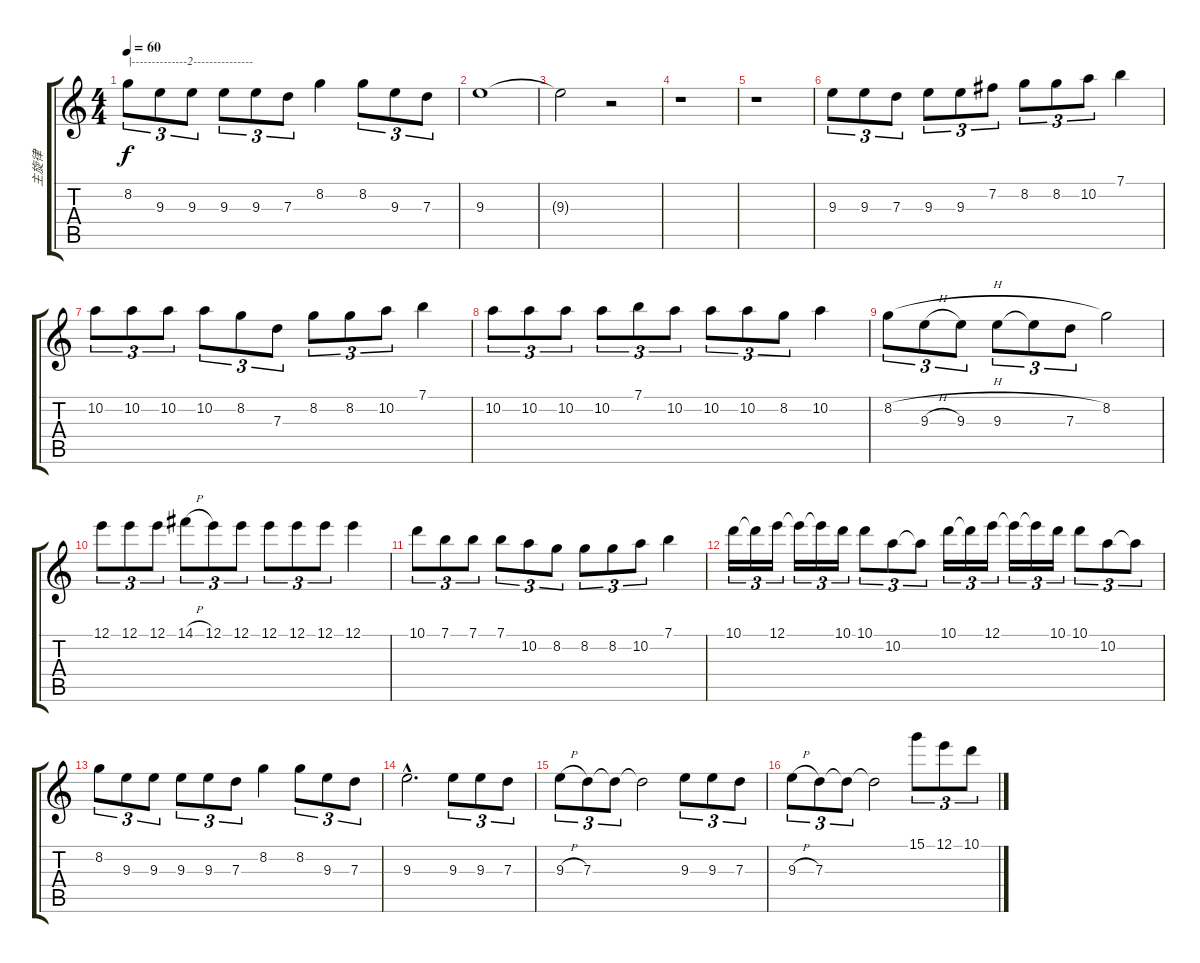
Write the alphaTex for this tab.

\track ("主旋律" "主旋律") {instrument distortionguitar}
\staff {score tabs}
\tuning (E4 B3 G3 D3 A2 E2) {hide}
\ts (4 4)
\tempo 60
\clef g2
\ks c
8.2.8{tu (3 2) txt "|--------------2---------------" dy f} 9.3.8{tu (3 2)} 9.3.8{tu (3 2)} 9.3.8{tu (3 2)} 9.3.8{tu (3 2)} 7.3.8{tu (3 2)} 8.2.4 8.2.8{tu (3 2)} 9.3.8{tu (3 2)} 7.3.8{tu (3 2)} |
9.3.1 |
9.3{t}.2 r.2 |
r.1 |
r.1 |
9.3.8{tu (3 2)} 9.3.8{tu (3 2)} 7.3.8{tu (3 2)} 9.3.8{tu (3 2)} 9.3.8{tu (3 2)} 7.2.8{tu (3 2)} 8.2.8{tu (3 2)} 8.2.8{tu (3 2)} 10.2.8{tu (3 2)} 7.1.4 |
10.2.8{tu (3 2)} 10.2.8{tu (3 2)} 10.2.8{tu (3 2)} 10.2.8{tu (3 2)} 8.2.8{tu (3 2)} 7.3.8{tu (3 2)} 8.2.8{tu (3 2)} 8.2.8{tu (3 2)} 10.2.8{tu (3 2)} 7.1.4 |
10.2.8{tu (3 2)} 10.2.8{tu (3 2)} 10.2.8{tu (3 2)} 10.2.8{tu (3 2)} 7.1.8{tu (3 2)} 10.2.8{tu (3 2)} 10.2.8{tu (3 2)} 10.2.8{tu (3 2)} 8.2.8{tu (3 2)} 10.2.4 |
8.2{h}.8{tu (3 2)} 9.3{h}.8{tu (3 2)} 9.3.8{tu (3 2)} 9.3.8{tu (3 2)} 9.3{t}.8{tu (3 2)} 7.3.8{tu (3 2)} 8.2.2 |
12.1.8{tu (3 2)} 12.1.8{tu (3 2)} 12.1.8{tu (3 2)} 14.1{h}.8{tu (3 2)} 12.1.8{tu (3 2)} 12.1.8{tu (3 2)} 12.1.8{tu (3 2)} 12.1.8{tu (3 2)} 12.1.8{tu (3 2)} 12.1.4 |
10.1.8{tu (3 2)} 7.1.8{tu (3 2)} 7.1.8{tu (3 2)} 7.1.8{tu (3 2)} 10.2.8{tu (3 2)} 8.2.8{tu (3 2)} 8.2.8{tu (3 2)} 8.2.8{tu (3 2)} 10.2.8{tu (3 2)} 7.1.4 |
10.1.16{tu (3 2)} 10.1{t}.16{tu (3 2)} 12.1.16{tu (3 2)} 12.1{t}.16{tu (3 2)} 12.1{t}.16{tu (3 2)} 10.1.16{tu (3 2)} 10.1.8{tu (3 2)} 10.2.8{tu (3 2)} 10.2{t}.8{tu (3 2)} 10.1.16{tu (3 2)} 10.1{t}.16{tu (3 2)} 12.1.16{tu (3 2)} 12.1{t}.16{tu (3 2)} 12.1{t}.16{tu (3 2)} 10.1.16{tu (3 2)} 10.1.8{tu (3 2)} 10.2.8{tu (3 2)} 10.2{t}.8{tu (3 2)} |
8.2.8{tu (3 2)} 9.3.8{tu (3 2)} 9.3.8{tu (3 2)} 9.3.8{tu (3 2)} 9.3.8{tu (3 2)} 7.3.8{tu (3 2)} 8.2.4 8.2.8{tu (3 2)} 9.3.8{tu (3 2)} 7.3.8{tu (3 2)} |
9.3{hac}.2{d} 9.3.8{tu (3 2)} 9.3.8{tu (3 2)} 7.3.8{tu (3 2)} |
9.3{h}.8{tu (3 2)} 7.3.8{tu (3 2)} 7.3{t}.8{tu (3 2)} 7.3{t}.2 9.3.8{tu (3 2)} 9.3.8{tu (3 2)} 7.3.8{tu (3 2)} |
9.3{h}.8{tu (3 2)} 7.3.8{tu (3 2)} 7.3{t}.8{tu (3 2)} 7.3{t}.2 15.1.8{tu (3 2)} 12.1.8{tu (3 2)} 10.1.8{tu (3 2)}
